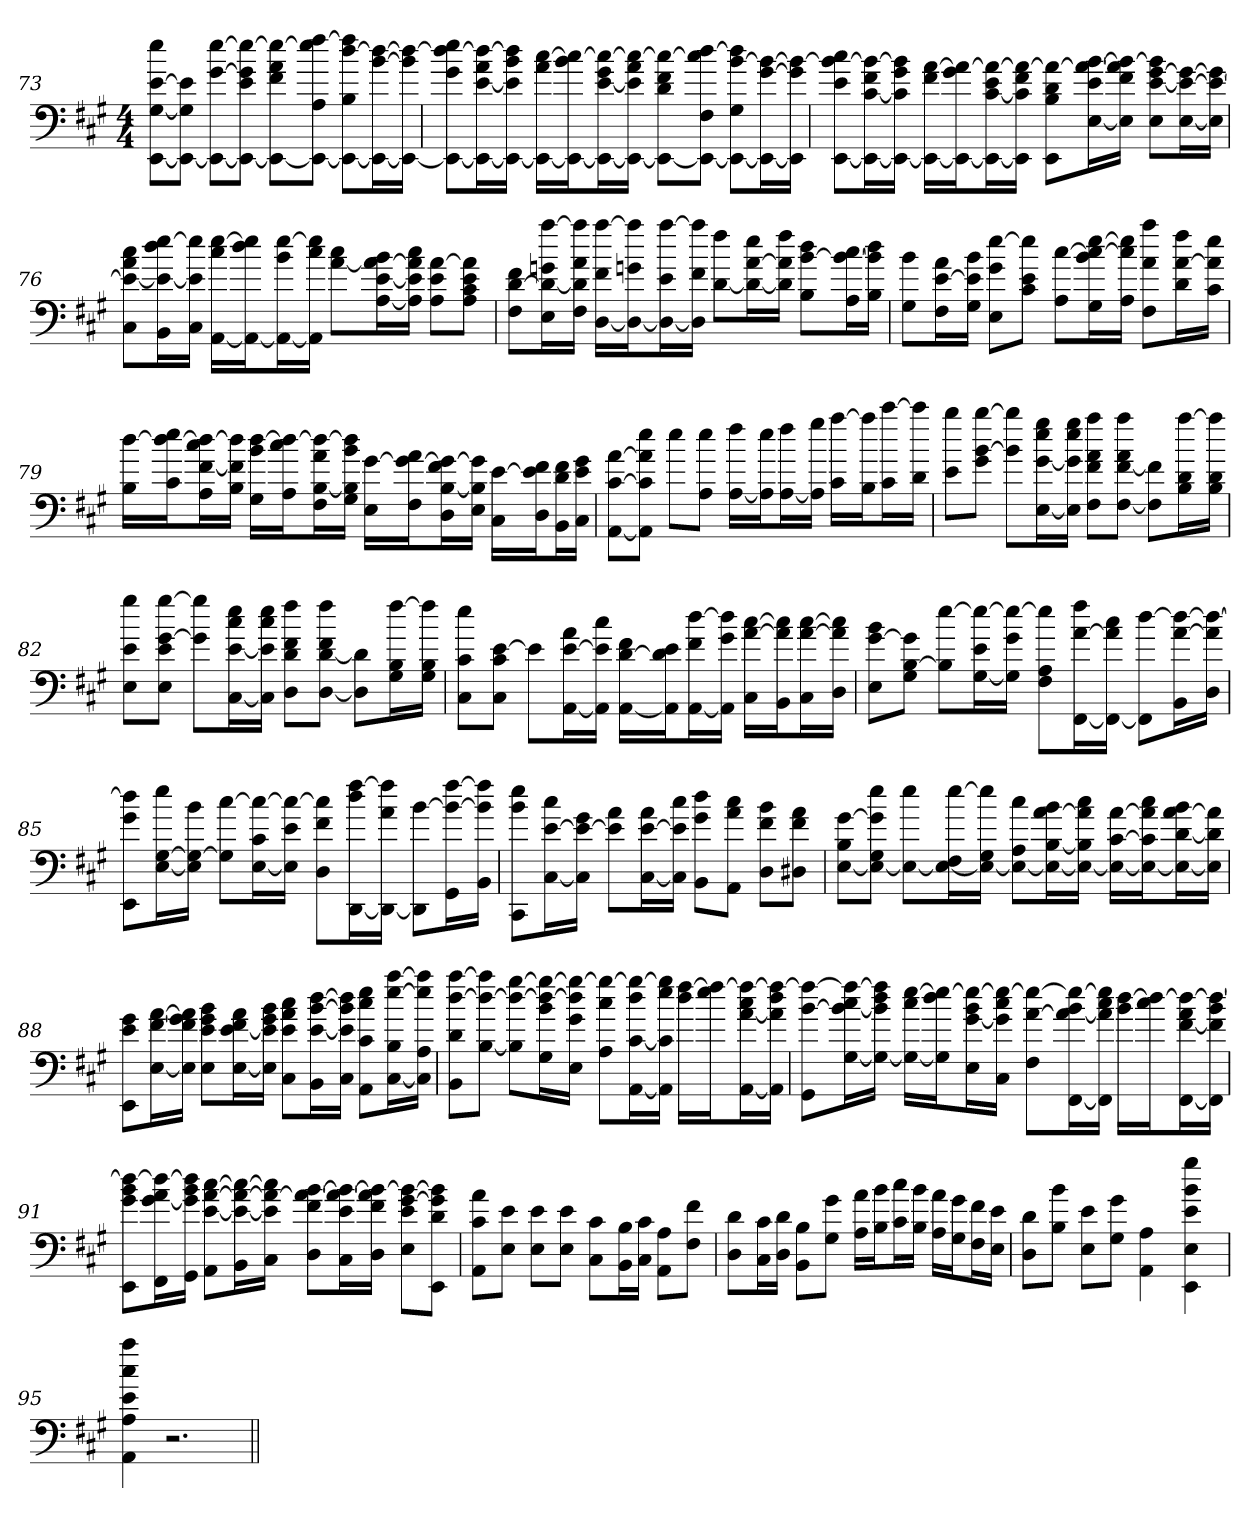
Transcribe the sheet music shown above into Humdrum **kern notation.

**kern
*part1
*staff1
*clefF4
*k[f#c#g#]
*M4/4
=73
[8EE [8G# [8e 8eeL
8EE_ 8G#] 8e]J
8EE_ [8g# [8eeL
8EE_ 8e 8g#] 8ee_J
8EE_ 8f# 8a 8ee_L
8EE_ 8A 8ee] [8ff#J
8EE_ 8B [8dd 8ff#]L
16EE_ [16b 16dd_L
16EE_ 16b] 16dd_JJ
=74
8EE_ 8g# 8dd_ 8eeL
16EE_ [16e 16a 16dd_L
16EE_ 16e] 16b 16dd]JJ
16EE_ 16a [16cc#LL
16EE_ 16b 16cc#_J
16EE_ [16e 16g# 16cc#_L
16EE_ 16e] 16a 16cc#_JJ
8EE_ 8d 8f# 8cc#_L
8EE_ 8F# 8cc#] [8ddJ
8EE_ 8G# [8b 8dd]L
16EE_ [16g# 16b_L
16EE] 16g#] 16b_JJ
=75
[8EE 8e 8b_ 8cc#L
16EE_ [16c# 16f# 16b_L
16EE_ 16c#] 16g# 16b]JJ
16EE_ 16f# [16aLL
16EE_ 16g# 16a_J
16EE_ [16c# 16e 16a_L
16EE] 16c#] 16f# 16a_JJ
8EE 8B 8d 8a_L
[16E 16e 16a_ [16bL
16E] 16f# 16a] 16b_JJ
8E [8e [8g# 8b]L
[16E 16e_ 16g#_L
16E] 16e_ 16g#]JJ
=76
8C# 8e_ 8a 8cc#L
16BB 16e_ 16dd [16eeL
16C# 16e] 16ee]JJ
[16AA 16cc# [16eeLL
16AA_ 16dd 16ee]J
16AA_ 16b [16eeL
16AA] 16cc# 16ee]JJ
[8a 8cc#L
[16A [16e 16a_ 16bL
16A] 16e] 16a] 16cc#JJ
8A 8e [8aL
8A 8c# 8e 8a]J
=77
8F# [8d 8f#L
16E 16d_ 16gn [16aaL
16F# 16d] 16a 16aa]JJ
[16D 16f# [16aaLL
16D_ 16gn 16aa]J
16D_ 16e [16aaL
16D] 16f# 16aa]JJ
[8d 8ff#L
16d_ [16a 16eeL
16d] 16a] 16ff#JJ
8B [8b 8ddL
16A 16b_ 16cc#L
16B 16b] 16ddJJ
=78
8G# 8bL
16F# [16e 16aL
16G# 16e] 16bJJ
8E 8g# [8eeL
8c# 8e 8ee]J
8A [8cc#L
16G# 16b 16cc#_ [16eeL
16A 16cc#] 16ee]JJ
8F# 8a 8aaL
16d [16a 16ff#L
16c# 16a] 16eeJJ
=79
16B [16ddLL
16c# 16dd_ 16eeJ
16A [16f# 16cc# 16dd_L
16B 16f#] 16dd]JJ
16G# 16b [16ddLL
16A 16cc# 16dd_J
16F# [16B 16a 16dd_L
16G# 16B] 16b 16dd]JJ
16E [16g#LL
16F# 16g#_ 16aJ
16D [16B 16f# 16g#_L
16E 16B] 16g#]JJ
16C# [16eLL
16D 16e] 16f#J
16BB 16d 16f#L
16C# 16e 16g#JJ
=80
[8AA [8c# [8aL
8AA] 8c#] 8a] 8eeJ
8eeL
8A 8eeJ
[16A 16ff#LL
16A] 16eeJ
[16A 16ff#L
16A] 16gg#JJ
16c# [16aaLL
16B 16aa]J
16c# [16ccc#L
16d 16ccc#]JJ
=81
8e 8bbL
8g# [8b [8bbJ
8b] 8bb]L
[16E [16g# 16ee 16gg#L
16E] 16g#] 16ee 16gg#JJ
8F# 8f# 8a 8aaL
[8F# [8f# 8a 8aaJ
8F#] 8f#]L
16B 16d [16aaL
16B 16d 16aa]JJ
=82
8E 8e 8gg#L
8E 8e [8g# [8gg#J
8g#] 8gg#]L
[16C# [16e 16cc# 16eeL
16C#] 16e] 16cc# 16eeJJ
8D 8d 8f# 8ff#L
[8D [8d 8f# 8ff#J
8D] 8d]L
16G# 16B [16ff#L
16G# 16B 16ff#]JJ
=83
8C# 8c# 8eeL
8C# 8c# [8eJ
8eL]
[16AA [16e 16aL
16AA] 16e] 16cc#JJ
[16AA [16d 16f#LL
16AA] 16d] 16eJ
[16AA 16f# [16ddL
16AA] 16g# 16dd]JJ
16C# [16a [16cc#LL
16BB 16a] 16cc#]J
16C# [16a [16cc#L
16D 16a] 16cc#]JJ
=84
8E [8g# 8bL
8G# [8B 8g#]J
8B] [8eeL
[16G# 16e 16ee_L
16G#] 16g# 16ee_JJ
8F# 8A 8ee]L
[16FF# [16a 16ff#L
16FF#_ 16a] 16cc#JJ
8FF#] [8ddL
16BB [16a 16dd_L
16D 16a] 16dd_JJ
=85
8EE 8g# 8dd]L
[16E [16G# 16eeL
16E] 16G#_ 16bJJ
8G#] [8cc#L
[16E 16c# 16cc#_L
16E] 16e 16cc#_JJ
8D 8f# 8cc#]L
[16DD 16dd [16ff#L
16DD_ 16a 16ff#]JJ
8DD] [8bL
16GG# 16b_ [16ff#L
16BB 16b] 16ff#]JJ
=86
8CC# 8b 8eeL
[16C# [16e 16cc#L
16C#] 16e_ 16g#JJ
8e] 8aL
[16C# [16e 16aL
16C#] 16e] 16cc#JJ
8BB 8g# 8ddL
8AA 8a 8cc#J
8D 8f# 8bL
8D#X 8f# 8aJ
=87
[8E 8B [8g#L
8E_ 8G# 8g#] 8eeJ
8E_ 8eeL
16E_ 16F# [16eeL
16E_ 16G# 16ee]JJ
8E_ 8A 8cc#L
16E_ [16B [16a 16bL
16E_ 16B] 16a] 16cc#JJ
16E_ [16c# [16aLL
16E_ 16c#] 16a] 16cc#J
16E_ [16d [16a 16bL
16E] 16d] 16a]JJ
=88
8EE 8e 8g#L
[16E [16f# [16aL
16E] 16f#] 16g# 16a]JJ
8E 8e 8g# 8bL
[16E [16e 16f# 16aL
16E] 16e] 16g# 16bJJ
8C# 8e 8a 8cc#L
16BB [16e [16b [16ddL
16C# 16e] 16b] 16dd]JJ
8AA 8c# 8cc# 8eeL
[16C# 16B [16ee [16aaL
16C#] 16A 16ee] 16aa]JJ
=89
8BB 8d [8dd [8aaL
[8B 8dd_ 8aa]J
8B] 8dd_ [8gg#L
16G# 16b 16dd_ 16gg#_L
16E 16g# 16dd] 16gg#_JJ
8A 8cc# 8gg#_L
[16AA [16c# 16dd 16gg#_L
16AA] 16c#] 16ee 16gg#]JJ
16dd [16ff#LL
16ee 16ff#_J
[16AA [16a 16cc# 16ff#_L
16AA] 16a] 16dd 16ff#_JJ
=90
8GG# [8b 8ff#_L
[16G# 16b_ 16cc# 16ff#_L
16G#_ 16b] 16dd 16ff#]JJ
16G#_ 16cc# [16eeLL
16G#] 16dd 16ee_J
16E [16g# 16b 16ee_L
16C# 16g#] 16cc# 16ee_JJ
8F# [8a 8ee_L
[16FF# 16a_ 16b 16ee_L
16FF#] 16a] 16cc# 16ee]JJ
16b [16ddLL
16cc# 16dd_J
[16FF# [16f# 16a 16dd_L
16FF#] 16f#] 16b 16dd_JJ
=91
8EE 8g# 8b 8dd_L
16FF# [16g# 16a 16dd_L
16GG# 16g#] 16b 16dd]JJ
8AA [8e [8a [8cc#L
16BB 16e_ 16a_ 16cc#_L
16C# 16e] 16a_ 16cc#]JJ
8D 8f# 8a_ [8bL
16C# 16e 16a_ 16b_L
16D 16f# 16a] 16b_JJ
8E 8e [8g# 8b_L
8EE 8d 8g#] 8b]J
=92
8AA 8c# 8aL
8E 8eJ
8E 8eL
8E 8eJ
8C# 8c#L
16BB 16BL
16C# 16c#JJ
8AA 8AL
8F# 8f#J
=93
8D 8dL
16C# 16c#L
16D 16dJJ
8BB 8BL
8G# 8g#J
16A 16aLL
16B 16bJ
16c# 16cc#L
16B 16bJJ
16A 16aLL
16G# 16g#J
16F# 16f#L
16E 16eJJ
=94
8D 8dL
8B 8bJ
8E 8eL
8G# 8g#J
4AA 4A
4EE 4E 4e 4b 4gg#
=95
4AA 4A 4e 4cc# 4aa
2.r
=||
*-
